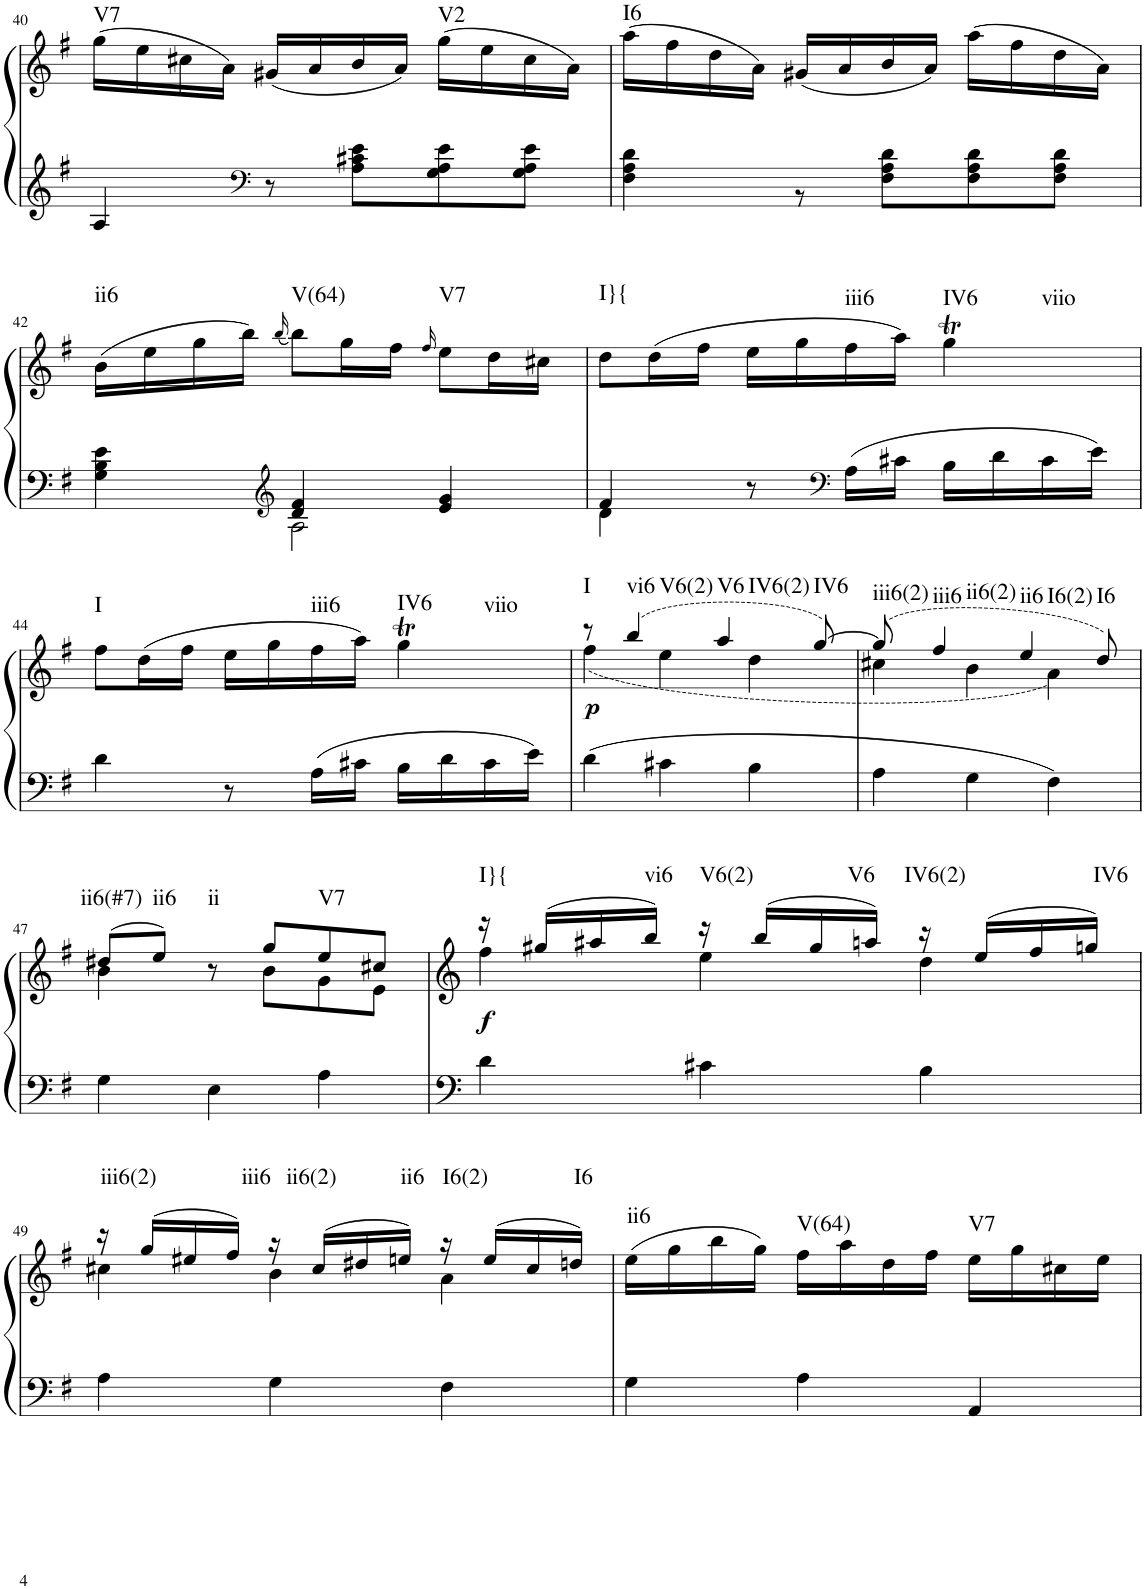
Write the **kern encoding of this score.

**kern	**kern	**dynam	**harte
*part1	*part1	*part1	*part1
*staff2	*staff1	*staff1/2	*
*I"Klavier linke Hand	*	*	*
!!LO:PB:g=z
*clefG2	*clefG2	*	*
*k[f#]	*k[f#]	*	*
*M3/4	*M3/4	*	*
=40	=40	=40	=40
*^	*	*	*
!	!	!	!	!LO:H:kt=V7
4ryy	4A/	(16gg\LL	.	N
.	.	16ee\	.	.
.	.	16cc#X\	.	.
.	.	16a\JJ)	.	.
*clefF4	*	*	*	*
8r	8ryy	(16g#X/LL	.	.
.	.	16a/	.	.
8ryy	8A\ 8c#X\ 8e\L	16b/	.	.
.	.	16a/JJ)	.	.
!	!	!	!	!LO:H:kt=V2
4ryy	8G\ 8A\ 8e\	(16gg\LL	.	N
.	.	16ee\	.	.
.	8G\ 8A\ 8e\J	16cc#\	.	.
.	.	16a\JJ)	.	.
=41	=41	=41	=41	=41
!	!	!	!	!LO:H:kt=I6
2.ryy	4F#\ 4A\ 4d\	(16aa\LL	.	N
.	.	16ff#\	.	.
.	.	16dd\	.	.
.	.	16a\JJ)	.	.
.	8r	(16g#X/LL	.	.
.	.	16a/	.	.
.	8F#\ 8A\ 8d\L	16b/	.	.
.	.	16a/JJ)	.	.
.	8F#\ 8A\ 8d\	(16aa\LL	.	.
.	.	16ff#\	.	.
.	8F#\ 8A\ 8d\J	16dd\	.	.
.	.	16a\JJ)	.	.
!!LO:LB:g=z
=42	=42	=42	=42	=42
!	!	!	!	!LO:H:kt=ii6
4ryy	4G\ 4B\ 4e\	(16b\LL	.	N
.	.	16ee\	.	.
.	.	16gg\	.	.
.	.	16bb\JJ)	.	.
*clefG2	*	*	*	*
.	.	(16qbb/	.	.
!	!	!	!	!LO:H:kt=V(64)
4d/ 4f#/	2A\	8bb\L)	.	N
.	.	16gg\L	.	.
.	.	16ff#\JJ	.	.
.	.	16qff#/	.	.
!	!	!	!	!LO:H:kt=V7
4e/ 4g/	.	8ee\L	.	N
.	.	16dd\L	.	.
.	.	16cc#X\JJ	.	.
=43	=43	=43	=43	=43
!	!	!	!	!LO:H:kt=I}{
4f#/	4d\	8dd\L	.	N
.	.	(16dd\L	.	.
.	.	16ff#\JJ	.	.
8r	2ryy	16ee\LL	.	.
.	.	16gg\	.	.
*clefF4	*	*	*	*
!	!	!	!	!LO:H:kt=iii6
16A\LL	.	16ff#\	.	N
16c#X\JJ	.	16aa\JJ)	.	.
!	!	!	!	!LO:H:n=1:kt=IV6
!	!	!	!	!LO:H:n=2:kt=viio
16B\LL	.	4ggT\	.	N N
16d\	.	.	.	.
16c#\	.	.	.	.
16e\JJ	.	.	.	.
*v	*v	*	*	*
!!LO:LB:g=z
=44	=44	=44	=44
!	!	!	!LO:H:kt=I
4d\	8ff#\L	.	N
.	(16dd\L	.	.
.	16ff#\JJ	.	.
8r	16ee\LL	.	.
.	16gg\	.	.
!	!	!	!LO:H:kt=iii6
16A\LL	16ff#\	.	N
16c#X\JJ	16aa\JJ)	.	.
!	!	!	!LO:H:n=1:kt=IV6
!	!	!	!LO:H:n=2:kt=viio
16B\LL	4ggT\	.	N N
16d\	.	.	.
16c#\	.	.	.
16e\JJ	.	.	.
=45	=45	=45	=45
*	*^	*	*
!	!	!	!LO:DY:b	!LO:H:kt=I
4d\	8r	(4ff#\	p	N
!	!	!	!	!LO:H:n=1:kt=vi6
!	!	!	!	!LO:H:n=2:kt=V6(2)
.	(4bb/	.	.	N N
4c#X\	.	4ee\	.	.
!	!	!	!	!LO:H:n=1:kt=V6
!	!	!	!	!LO:H:n=2:kt=IV6(2)
.	4aa/	.	.	N N
4B\	.	4dd\	.	.
!	!	!	!	!LO:H:kt=IV6
.	[8gg/)	.	.	N
=46	=46	=46	=46	=46
!	!	!	!	!LO:H:kt=iii6(2)
4A\	(8gg/]	4cc#X\	.	N
!	!	!	!	!LO:H:n=1:kt=iii6
!	!	!	!	!LO:H:n=2:kt=ii6(2)
.	4ff#/	.	.	N N
4G\	.	4b\	.	.
!	!	!	!	!LO:H:n=1:kt=ii6
!	!	!	!	!LO:H:n=2:kt=I6(2)
.	4ee/	.	.	N N
4F#\	.	4a\)	.	.
!	!	!	!	!LO:H:kt=I6
.	8dd/)	.	.	N
!!LO:LB:g=z	!!
=47	=47	=47	=47	=47
!	!	!	!	!LO:H:kt=ii6(#7)
4G\	(8dd#X/L	4b\	.	N
!	!	!	!	!LO:H:kt=ii6
.	8ee/J)	.	.	N
!	!	!	!	!LO:H:kt=ii
4E\	8r	8ryy	.	N
.	8gg/L	8b\L	.	.
!	!	!	!	!LO:H:kt=V7
4A\	8ee/	8g\	.	N
.	8cc#X/J	8e\J	.	.
=48	=48	=48	=48	=48
!	!	!	!LO:DY:b	!LO:H:kt=I}{
4d\	16r	4ff#\	f	N
.	(16gg#X/LL	.	.	.
.	16aa#X/	.	.	.
!	!	!	!	!LO:H:kt=vi6
.	16bb/JJ)	.	.	N
!	!	!	!	!LO:H:kt=V6(2)
4c#X\	16r	4ee\	.	N
.	(16bb/LL	.	.	.
.	16gg#/	.	.	.
!	!	!	!	!LO:H:kt=V6
.	16aan/JJ)	.	.	N
!	!	!	!	!LO:H:kt=IV6(2)
4B\	16r	4dd\	.	N
.	(16ee/LL	.	.	.
.	16ff#/	.	.	.
!	!	!	!	!LO:H:kt=IV6
.	16ggn/JJ)	.	.	N
!!LO:LB:g=z	!!
=49	=49	=49	=49	=49
!	!	!	!	!LO:H:kt=iii6(2)
4A\	16r	4cc#X\	.	N
.	(16gg/LL	.	.	.
.	16ee#X/	.	.	.
!	!	!	!	!LO:H:kt=iii6
.	16ff#/JJ)	.	.	N
!	!	!	!	!LO:H:kt=ii6(2)
4G\	16r	4b\	.	N
.	(16cc#/LL	.	.	.
.	16dd#X/	.	.	.
!	!	!	!	!LO:H:kt=ii6
.	16een/JJ)	.	.	N
!	!	!	!	!LO:H:kt=I6(2)
4F#\	16r	4a\	.	N
.	(16ee/LL	.	.	.
.	16cc#/	.	.	.
!	!	!	!	!LO:H:kt=I6
.	16ddn/JJ)	.	.	N
*	*v	*v	*	*
=50	=50	=50	=50
!	!	!	!LO:H:kt=ii6
4G\	(16ee\LL	.	N
.	16gg\	.	.
.	16bb\	.	.
.	16gg\JJ)	.	.
!	!	!	!LO:H:kt=V(64)
4A\	16ff#\LL	.	N
.	16aa\	.	.
.	16dd\	.	.
.	16ff#\JJ	.	.
!	!	!	!LO:H:kt=V7
4AA/	16ee\LL	.	N
.	16gg\	.	.
.	16cc#X\	.	.
.	16ee\JJ	.	.
=	=	=	=
*-	*-	*-	*-
